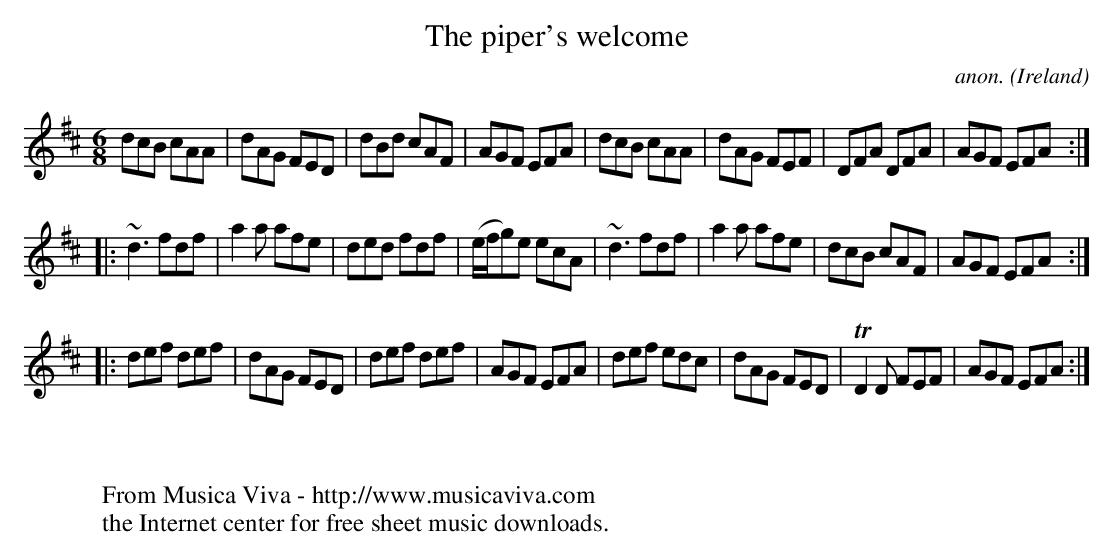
X:1
T:The piper's welcome
C:anon.
O:Ireland
m:Tn2 = (3n/o/n/ m/n/
m:~n3 = no/4n/m/4n
M:6/8
L:1/8
K:D
dcB cAA|dAG FED|dBd cAF|AGF EFA|dcB cAA|dAG FEF|DFA DFA|AGF EFA:|
|:~d3 fdf|a2a afe|ded fdf|(e/f/g)e ecA|~d3 fdf|a2a afe|dcB cAF|AGF EFA:|
|:def def|dAG FED|def def|AGF EFA|def edc|dAG FED|TD2D FEF|AGF EFA:|
W:
W:
W: From Musica Viva - http://www.musicaviva.com
W: the Internet center for free sheet music downloads.
